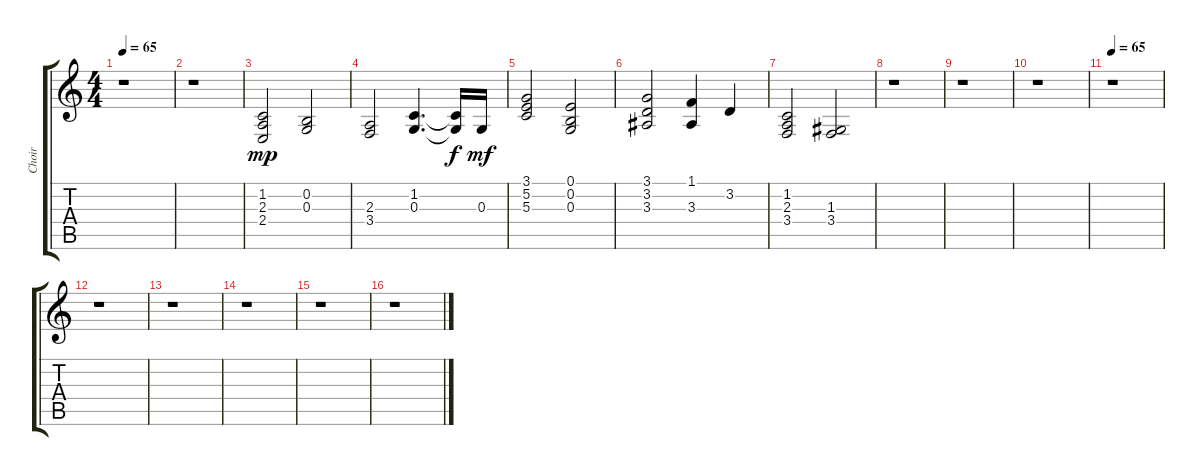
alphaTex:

\track ("Choir" "Choir") {instrument choiraahs}
\staff {score tabs}
\tuning (E4 B3 G3 D3 A2 E2) {hide}
\ts (4 4)
\tempo 65
\clef g2
\ks c
r.1{dy p} |
r.1 |
(1.2 2.3 2.4).2{dy mp} (0.2 0.3).2 |
(2.3 3.4).2 (1.2 0.3).4{d} (1.2{t} 0.3{t}).16{dy f} 0.3.16{dy mf} |
(3.1 5.2 5.3).2 (0.1 0.2 0.3).2 |
(3.1 3.2 3.3).2 (1.1 3.3).4 3.2.4 |
(1.2 2.3 3.4).2 (1.3 3.4).2 |
r.1 |
r.1 |
r.1 |
\tempo 65
r.1 |
r.1 |
r.1 |
r.1 |
r.1 |
r.1
